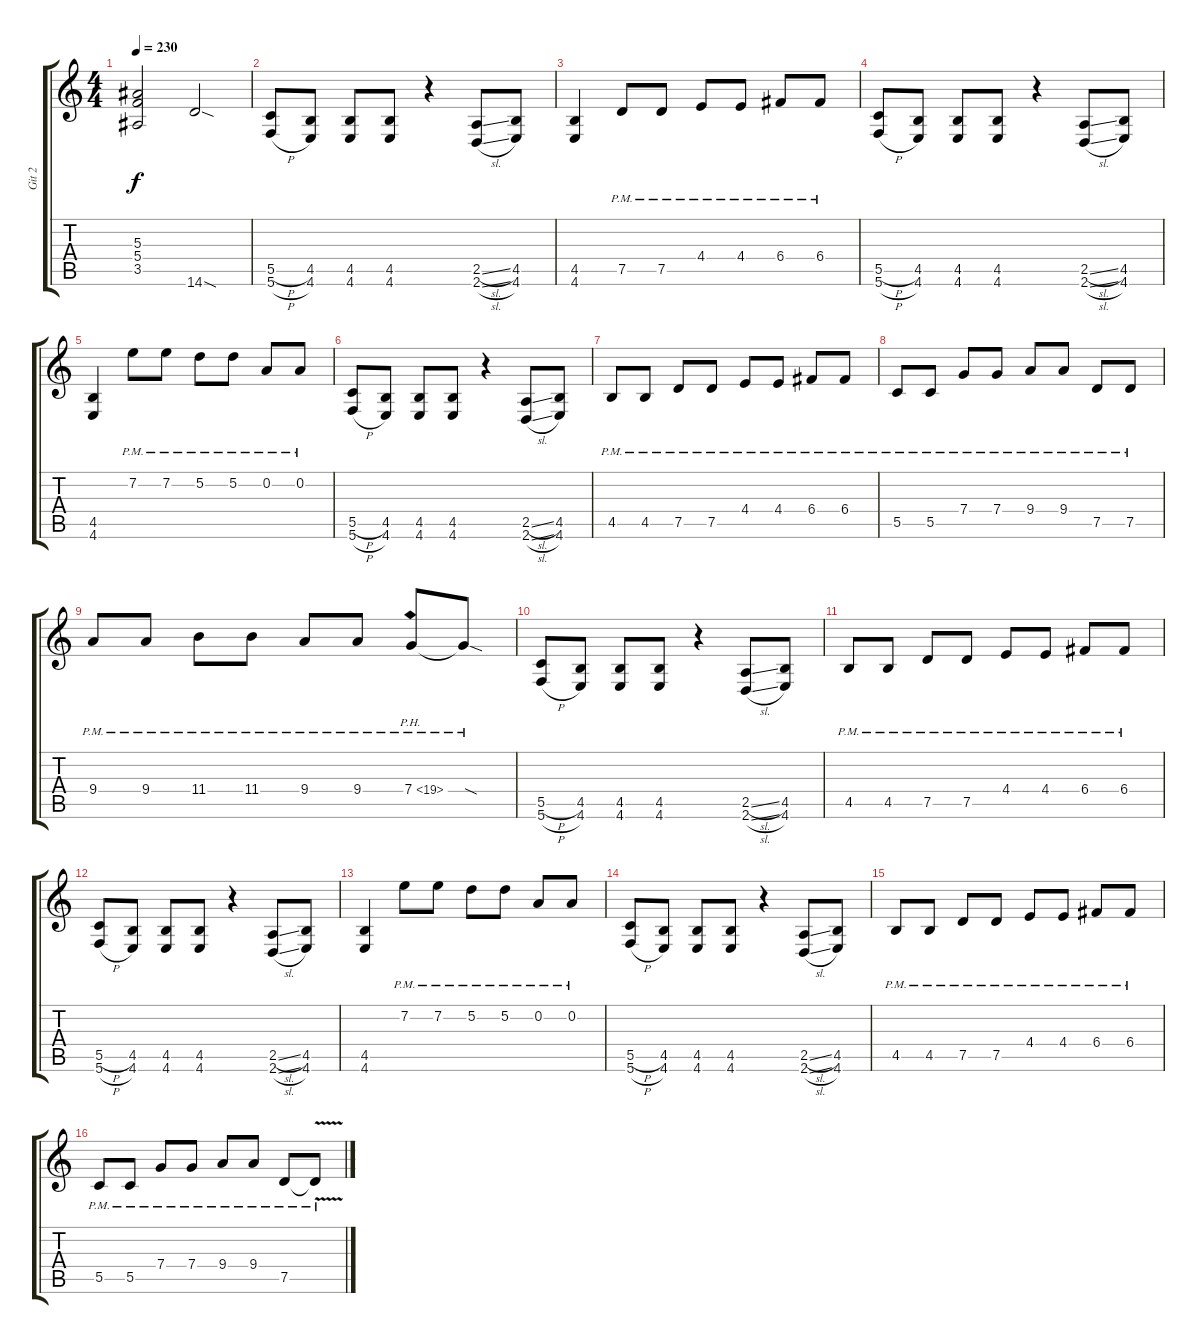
\track ("Git 2" "Git 2") {instrument overdrivenguitar}
\staff {score tabs}
\tuning (D4 A3 F3 C3 G2 C2) {hide}
\ts (4 4)
\tempo 230
\clef g2
\ks c
(5.3{t} 5.4{t} 3.5{t}).2{dy f} 14.6{sod}.2 |
(5.5{h} 5.6{h}).8 (4.5 4.6).8 (4.5 4.6).8 (4.5 4.6).8 r.4 (2.5{sl} 2.6{sl}).8 (4.5 4.6).8 |
(4.5 4.6).4 7.5{pm}.8 7.5{pm}.8 4.4{pm}.8 4.4{pm}.8 6.4{pm}.8 6.4{pm}.8 |
(5.5{h} 5.6{h}).8 (4.5 4.6).8 (4.5 4.6).8 (4.5 4.6).8 r.4 (2.5{sl} 2.6{sl}).8 (4.5 4.6).8 |
(4.5 4.6).4 7.2{pm}.8 7.2{pm}.8 5.2{pm}.8 5.2{pm}.8 0.2{pm}.8 0.2{pm}.8 |
(5.5{h} 5.6{h}).8 (4.5 4.6).8 (4.5 4.6).8 (4.5 4.6).8 r.4 (2.5{sl} 2.6{sl}).8 (4.5 4.6).8 |
4.5{pm}.8 4.5{pm}.8 7.5{pm}.8 7.5{pm}.8 4.4{pm}.8 4.4{pm}.8 6.4{pm}.8 6.4{pm}.8 |
5.5{pm}.8 5.5{pm}.8 7.4{pm}.8 7.4{pm}.8 9.4{pm}.8 9.4{pm}.8 7.5{pm}.8 7.5{pm}.8 |
9.4{pm}.8 9.4{pm}.8 11.4{pm}.8 11.4{pm}.8 9.4{pm}.8 9.4{pm}.8 7.4{ph 12 pm}.8 7.4{sod pm t}.8 |
(5.5{h} 5.6{h}).8 (4.5 4.6).8 (4.5 4.6).8 (4.5 4.6).8 r.4 (2.5{sl} 2.6{sl}).8 (4.5 4.6).8 |
4.5{pm}.8 4.5{pm}.8 7.5{pm}.8 7.5{pm}.8 4.4{pm}.8 4.4{pm}.8 6.4{pm}.8 6.4{pm}.8 |
(5.5{h} 5.6{h}).8 (4.5 4.6).8 (4.5 4.6).8 (4.5 4.6).8 r.4 (2.5{sl} 2.6{sl}).8 (4.5 4.6).8 |
(4.5 4.6).4 7.2{pm}.8 7.2{pm}.8 5.2{pm}.8 5.2{pm}.8 0.2{pm}.8 0.2{pm}.8 |
(5.5{h} 5.6{h}).8 (4.5 4.6).8 (4.5 4.6).8 (4.5 4.6).8 r.4 (2.5{sl} 2.6{sl}).8 (4.5 4.6).8 |
4.5{pm}.8 4.5{pm}.8 7.5{pm}.8 7.5{pm}.8 4.4{pm}.8 4.4{pm}.8 6.4{pm}.8 6.4{pm}.8 |
5.5{pm}.8 5.5{pm}.8 7.4{pm}.8 7.4{pm}.8 9.4{pm}.8 9.4{pm}.8 7.5{pm}.8 7.5{v pm t}.8
